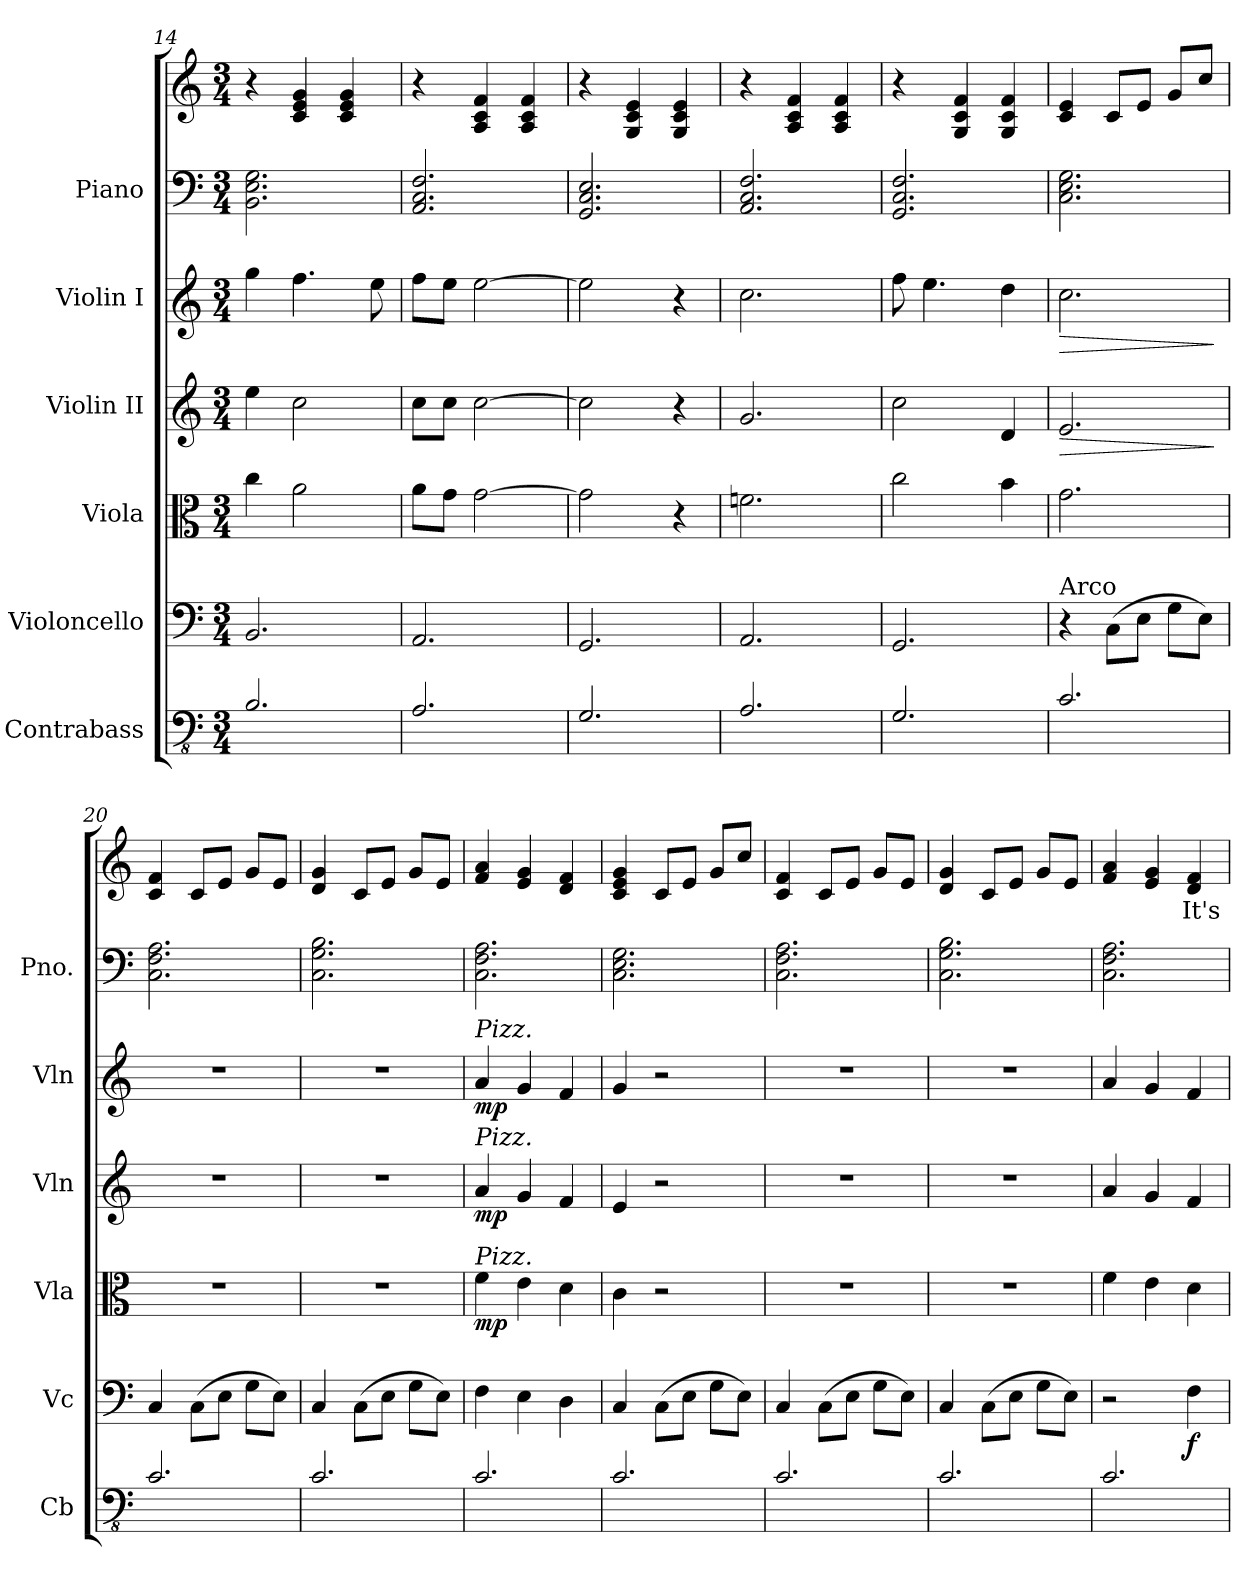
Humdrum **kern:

**kern	**kern	**dynam	**kern	**dynam	**kern	**dynam	**kern	**dynam	**kern	**kern	**text
*part6	*part5	*part5	*part4	*part4	*part3	*part3	*part2	*part2	*part1	*part1	*part1
*staff7	*staff6	*staff6	*staff5	*staff5	*staff4	*staff4	*staff3	*staff3	*staff2	*staff1	*staff1
*I"Contrabass	*I"Violoncello	*	*I"Viola	*	*I"Violin II	*	*I"Violin I	*	*I"Piano	*	*
*I'Cb	*I'Vc	*	*I'Vla	*	*I'Vln	*	*I'Vln	*	*I'Pno.	*	*
*clefFv4	*clefF4	*	*clefC3	*	*clefG2	*	*clefG2	*	*clefF4	*clefG2	*
*ITrd7c12	*	*	*	*	*	*	*	*	*	*	*
*k[]	*k[]	*	*k[]	*	*k[]	*	*k[]	*	*k[]	*k[]	*
*M3/4	*M3/4	*	*M3/4	*	*M3/4	*	*M3/4	*	*M3/4	*M3/4	*
=14	=14	=14	=14	=14	=14	=14	=14	=14	=14	=14	=14
2.BBB/	2.BB/	.	4cc\	.	4ee\	.	4gg\	.	2.BB\ 2.E\ 2.G\	4r	.
.	.	.	2a\	.	2cc\	.	4.ff\	.	.	4c/ 4e/ 4g/	.
.	.	.	.	.	.	.	.	.	.	4c/ 4e/ 4g/	.
.	.	.	.	.	.	.	8ee\	.	.	.	.
=15	=15	=15	=15	=15	=15	=15	=15	=15	=15	=15	=15
2.AAA/	2.AA/	.	8a\L	.	8cc\L	.	8ff\L	.	2.AA/ 2.C/ 2.F/	4r	.
.	.	.	8g\J	.	8cc\J	.	8ee\J	.	.	.	.
.	.	.	[2g\	.	[2cc\	.	[2ee\	.	.	4A/ 4c/ 4f/	.
.	.	.	.	.	.	.	.	.	.	4A/ 4c/ 4f/	.
=16	=16	=16	=16	=16	=16	=16	=16	=16	=16	=16	=16
2.GGG/	2.GG/	.	2g\]	.	2cc\]	.	2ee\]	.	2.GG/ 2.C/ 2.E/	4r	.
.	.	.	.	.	.	.	.	.	.	4G/ 4c/ 4e/	.
.	.	.	4r	.	4r	.	4r	.	.	4G/ 4c/ 4e/	.
=17	=17	=17	=17	=17	=17	=17	=17	=17	=17	=17	=17
2.AAA/	2.AA/	.	2.fn\	.	2.g/	.	2.cc\	.	2.AA/ 2.C/ 2.F/	4r	.
.	.	.	.	.	.	.	.	.	.	4A/ 4c/ 4f/	.
.	.	.	.	.	.	.	.	.	.	4A/ 4c/ 4f/	.
=18	=18	=18	=18	=18	=18	=18	=18	=18	=18	=18	=18
2.GGG/	2.GG/	.	2cc\	.	2cc\	.	8ff\	.	2.GG/ 2.C/ 2.F/	4r	.
.	.	.	.	.	.	.	4.ee\	.	.	.	.
.	.	.	.	.	.	.	.	.	.	4G/ 4c/ 4f/	.
.	.	.	4b\	.	4d/	.	4dd\	.	.	4G/ 4c/ 4f/	.
!!LO:PB:g=z
=19	=19	=19	=19	=19	=19	=19	=19	=19	=19	=19	=19
!	!LO:TX:a:t=Arco	!	!	!	!	!	!	!	!	!	!
!	!	!	!	!	!	!LO:HP:b	!	!LO:HP:b	!	!	!
2.CC/	4r	.	2.g\	.	2.e/	>	2.cc\	>	2.C\ 2.E\ 2.G\	4c/ 4e/	.
.	(8C\L	.	.	.	.	.	.	.	.	8c/L	.
.	8E\J	.	.	.	.	.	.	.	.	8e/J	.
.	8G\L	.	.	.	.	.	.	.	.	8g/L	.
.	8E\J)	.	.	.	.	.	.	.	.	8cc/J	.
.	.	.	.	.	.	]	.	]	.	.	.
=20	=20	=20	=20	=20	=20	=20	=20	=20	=20	=20	=20
2.CC/	4C/	.	2.r	.	2.r	.	2.r	.	2.C\ 2.F\ 2.A\	4c/ 4f/	.
.	(8C\L	.	.	.	.	.	.	.	.	8c/L	.
.	8E\J	.	.	.	.	.	.	.	.	8e/J	.
.	8G\L	.	.	.	.	.	.	.	.	8g/L	.
.	8E\J)	.	.	.	.	.	.	.	.	8e/J	.
=21	=21	=21	=21	=21	=21	=21	=21	=21	=21	=21	=21
2.CC/	4C/	.	2.r	.	2.r	.	2.r	.	2.C\ 2.G\ 2.B\	4d/ 4g/	.
.	(8C\L	.	.	.	.	.	.	.	.	8c/L	.
.	8E\J	.	.	.	.	.	.	.	.	8e/J	.
.	8G\L	.	.	.	.	.	.	.	.	8g/L	.
.	8E\J)	.	.	.	.	.	.	.	.	8e/J	.
=22	=22	=22	=22	=22	=22	=22	=22	=22	=22	=22	=22
!	!	!	!	!	!	!	!LO:TX:a:i:t=Pizz.	!	!	!	!
!	!	!	!	!	!LO:TX:a:i:t=Pizz.	!	!	!	!	!	!
!	!	!	!LO:TX:a:i:t=Pizz.	!	!	!	!	!	!	!	!
!	!	!	!	!LO:DY:b	!	!LO:DY:b	!	!LO:DY:b	!	!	!
2.CC/	4F\	.	4f\	mp	4a/	mp	4a/	mp	2.C\ 2.F\ 2.A\	4f/ 4a/	.
.	4E\	.	4e\	.	4g/	.	4g/	.	.	4e/ 4g/	.
.	4D\	.	4d\	.	4f/	.	4f/	.	.	4d/ 4f/	.
=23	=23	=23	=23	=23	=23	=23	=23	=23	=23	=23	=23
2.CC/	4C/	.	4c\	.	4e/	.	4g/	.	2.C\ 2.E\ 2.G\	4c/ 4e/ 4g/	.
.	(8C\L	.	2r	.	2r	.	2r	.	.	8c/L	.
.	8E\J	.	.	.	.	.	.	.	.	8e/J	.
.	8G\L	.	.	.	.	.	.	.	.	8g/L	.
.	8E\J)	.	.	.	.	.	.	.	.	8cc/J	.
=24	=24	=24	=24	=24	=24	=24	=24	=24	=24	=24	=24
2.CC/	4C/	.	2.r	.	2.r	.	2.r	.	2.C\ 2.F\ 2.A\	4c/ 4f/	.
.	(8C\L	.	.	.	.	.	.	.	.	8c/L	.
.	8E\J	.	.	.	.	.	.	.	.	8e/J	.
.	8G\L	.	.	.	.	.	.	.	.	8g/L	.
.	8E\J)	.	.	.	.	.	.	.	.	8e/J	.
=25	=25	=25	=25	=25	=25	=25	=25	=25	=25	=25	=25
2.CC/	4C/	.	2.r	.	2.r	.	2.r	.	2.C\ 2.G\ 2.B\	4d/ 4g/	.
.	(8C\L	.	.	.	.	.	.	.	.	8c/L	.
.	8E\J	.	.	.	.	.	.	.	.	8e/J	.
.	8G\L	.	.	.	.	.	.	.	.	8g/L	.
.	8E\J)	.	.	.	.	.	.	.	.	8e/J	.
=26	=26	=26	=26	=26	=26	=26	=26	=26	=26	=26	=26
2.CC/	2r	.	4f\	.	4a/	.	4a/	.	2.C\ 2.F\ 2.A\	4f/ 4a/	.
.	.	.	4e\	.	4g/	.	4g/	.	.	4e/ 4g/	.
!	!	!LO:DY:b	!	!	!	!	!	!	!	!	!
.	4F\	f	4d\	.	4f/	.	4f/	.	.	4d/ 4f/	It's
=	=	=	=	=	=	=	=	=	=	=	=
*-	*-	*-	*-	*-	*-	*-	*-	*-	*-	*-	*-
